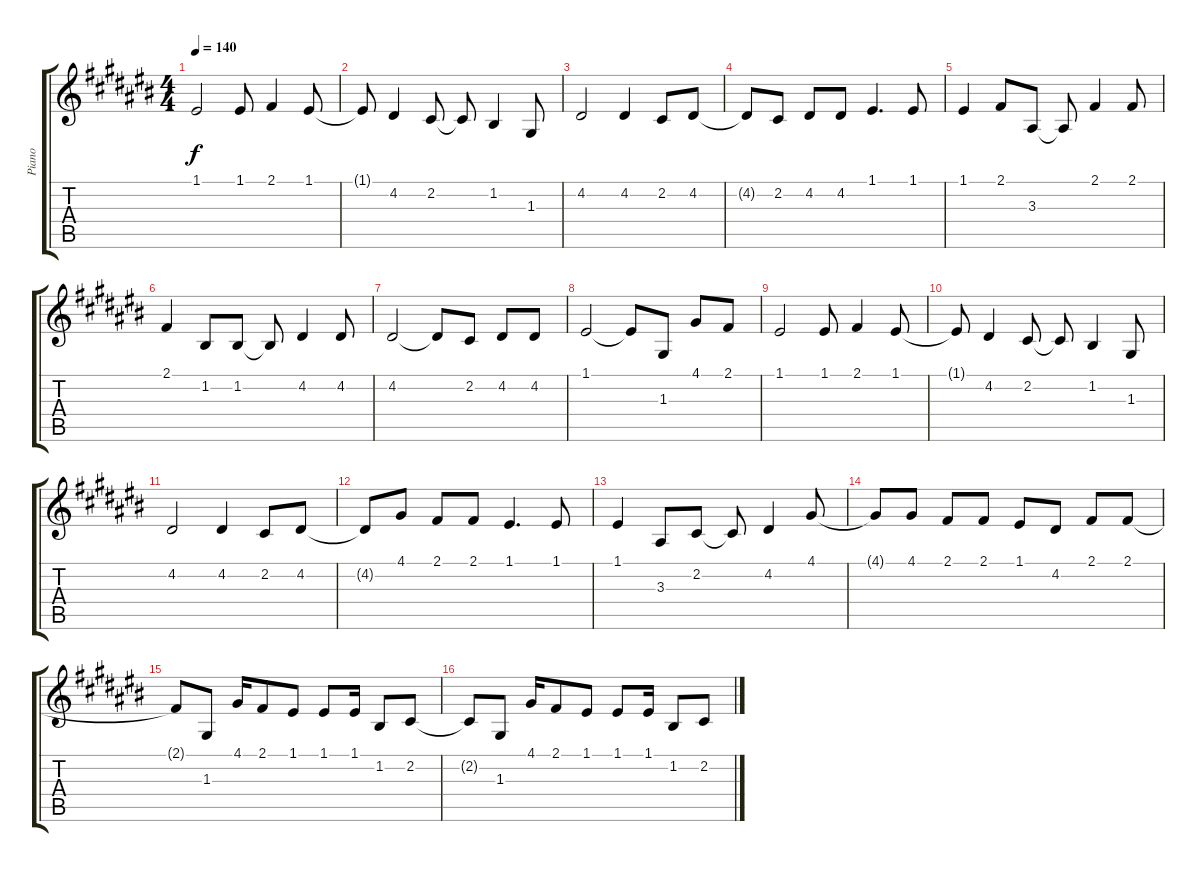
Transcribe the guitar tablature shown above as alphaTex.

\track ("Piano" "Piano") {instrument acousticgrandpiano}
\staff {score tabs}
\tuning (E4 B3 G3 D3 A2 E2) {hide}
\ts (4 4)
\tempo 140
\clef g2
\ks c#
1.1.2{dy f} 1.1.8 2.1.4 1.1.8 |
1.1{t}.8 4.2.4 2.2.8 2.2{t}.8 1.2.4 1.3.8 |
4.2.2 4.2.4 2.2.8 4.2.8 |
4.2{t}.8 2.2.8 4.2.8 4.2.8 1.1.4{d} 1.1.8 |
1.1.4 2.1.8 3.3.8 3.3{t}.8 2.1.4 2.1.8 |
2.1.4 1.2.8 1.2.8 1.2{t}.8 4.2.4 4.2.8 |
4.2.2 4.2{t}.8 2.2.8 4.2.8 4.2.8 |
1.1.2 1.1{t}.8 1.3.8 4.1.8 2.1.8 |
1.1.2 1.1.8 2.1.4 1.1.8 |
1.1{t}.8 4.2.4 2.2.8 2.2{t}.8 1.2.4 1.3.8 |
4.2.2 4.2.4 2.2.8 4.2.8 |
4.2{t}.8 4.1.8 2.1.8 2.1.8 1.1.4{d} 1.1.8 |
1.1.4 3.3.8 2.2.8 2.2{t}.8 4.2.4 4.1.8 |
4.1{t}.8 4.1.8 2.1.8 2.1.8 1.1.8 4.2.8 2.1.8 2.1.8 |
2.1{t}.8 1.3.8 4.1.16 2.1.8 1.1.8 1.1.8 1.1.16 1.2.8 2.2.8 |
2.2{t}.8 1.3.8 4.1.16 2.1.8 1.1.8 1.1.8 1.1.16 1.2.8 2.2.8
